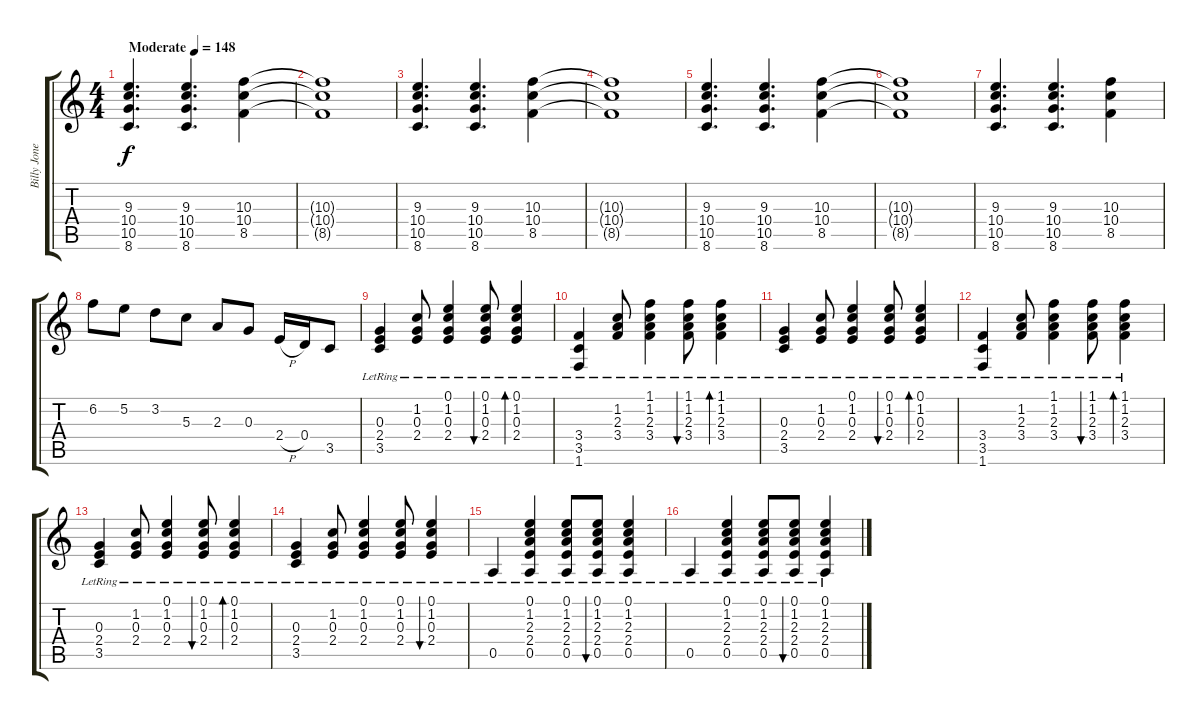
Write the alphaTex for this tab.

\track ("Billy Jones Guitar" "Billy Jone") {instrument electricguitarclean}
\staff {score tabs}
\tuning (E4 B3 G3 D3 A2 E2) {hide}
\ts (4 4)
\tempo (148 "Moderate")
\clef g2
\ks c
(9.3 10.4 10.5 8.6).4{d dy f instrument electricguitarclean} (9.3 10.4 10.5 8.6).4{d} (10.3 10.4 8.5).4 |
(10.3{t} 10.4{t} 8.5{t}).1 |
(9.3 10.4 10.5 8.6).4{d} (9.3 10.4 10.5 8.6).4{d} (10.3 10.4 8.5).4 |
(10.3{t} 10.4{t} 8.5{t}).1 |
(9.3 10.4 10.5 8.6).4{d} (9.3 10.4 10.5 8.6).4{d} (10.3 10.4 8.5).4 |
(10.3{t} 10.4{t} 8.5{t}).1 |
(9.3 10.4 10.5 8.6).4{d} (9.3 10.4 10.5 8.6).4{d} (10.3 10.4 8.5).4 |
6.2.8{instrument overdrivenguitar} 5.2.8 3.2.8 5.3.8 2.3.8 0.3.8 2.4{h}.16 0.4.16 3.5.8 |
(0.3{lr} 2.4{lr} 3.5{lr}).4{instrument electricguitarclean} (1.2{lr} 0.3{lr} 2.4{lr}).8 (0.1{lr} 1.2{lr} 0.3{lr} 2.4{lr}).4 (0.1{lr} 1.2{lr} 0.3{lr} 2.4{lr}).8{bu 60} (0.1{lr} 1.2{lr} 0.3{lr} 2.4{lr}).4{bd 60} |
(3.4{lr} 3.5{lr} 1.6{lr}).4 (1.2{lr} 2.3{lr} 3.4{lr}).8 (1.1{lr} 1.2{lr} 2.3{lr} 3.4{lr}).4 (1.1{lr} 1.2{lr} 2.3{lr} 3.4{lr}).8{bu 60} (1.1{lr} 1.2{lr} 2.3{lr} 3.4{lr}).4{bd 60} |
(0.3{lr} 2.4{lr} 3.5{lr}).4 (1.2{lr} 0.3{lr} 2.4{lr}).8 (0.1{lr} 1.2{lr} 0.3{lr} 2.4{lr}).4 (0.1{lr} 1.2{lr} 0.3{lr} 2.4{lr}).8{bu 60} (0.1{lr} 1.2{lr} 0.3{lr} 2.4{lr}).4{bd 60} |
(3.4{lr} 3.5{lr} 1.6{lr}).4 (1.2{lr} 2.3{lr} 3.4{lr}).8 (1.1{lr} 1.2{lr} 2.3{lr} 3.4{lr}).4 (1.1{lr} 1.2{lr} 2.3{lr} 3.4{lr}).8{bu 60} (1.1{lr} 1.2{lr} 2.3{lr} 3.4{lr}).4{bd 60} |
(0.3{lr} 2.4{lr} 3.5{lr}).4 (1.2{lr} 0.3{lr} 2.4{lr}).8 (0.1{lr} 1.2{lr} 0.3{lr} 2.4{lr}).4 (0.1{lr} 1.2{lr} 0.3{lr} 2.4{lr}).8{bu 60} (0.1{lr} 1.2{lr} 0.3{lr} 2.4{lr}).4{bd 60} |
(0.3{lr} 2.4{lr} 3.5{lr}).4 (1.2{lr} 0.3{lr} 2.4{lr}).8 (0.1{lr} 1.2{lr} 0.3{lr} 2.4{lr}).4 (0.1 1.2 0.3 2.4{lr}).8 (0.1{lr} 1.2{lr} 0.3{lr} 2.4{lr}).4{bu 60} |
0.5{lr}.4 (0.1{lr} 1.2{lr} 2.3{lr} 2.4{lr} 0.5{lr}).4 (0.1{lr} 1.2{lr} 2.3{lr} 2.4{lr} 0.5{lr}).8 (0.1{lr} 1.2{lr} 2.3{lr} 2.4{lr} 0.5{lr}).8{bu 60} (0.1{lr} 1.2{lr} 2.3{lr} 2.4{lr} 0.5{lr}).4 |
0.5{lr}.4 (0.1{lr} 1.2{lr} 2.3{lr} 2.4{lr} 0.5{lr}).4 (0.1{lr} 1.2{lr} 2.3{lr} 2.4{lr} 0.5{lr}).8 (0.1{lr} 1.2{lr} 2.3{lr} 2.4{lr} 0.5{lr}).8{bu 60} (0.1{lr} 1.2{lr} 2.3{lr} 2.4{lr} 0.5{lr}).4
